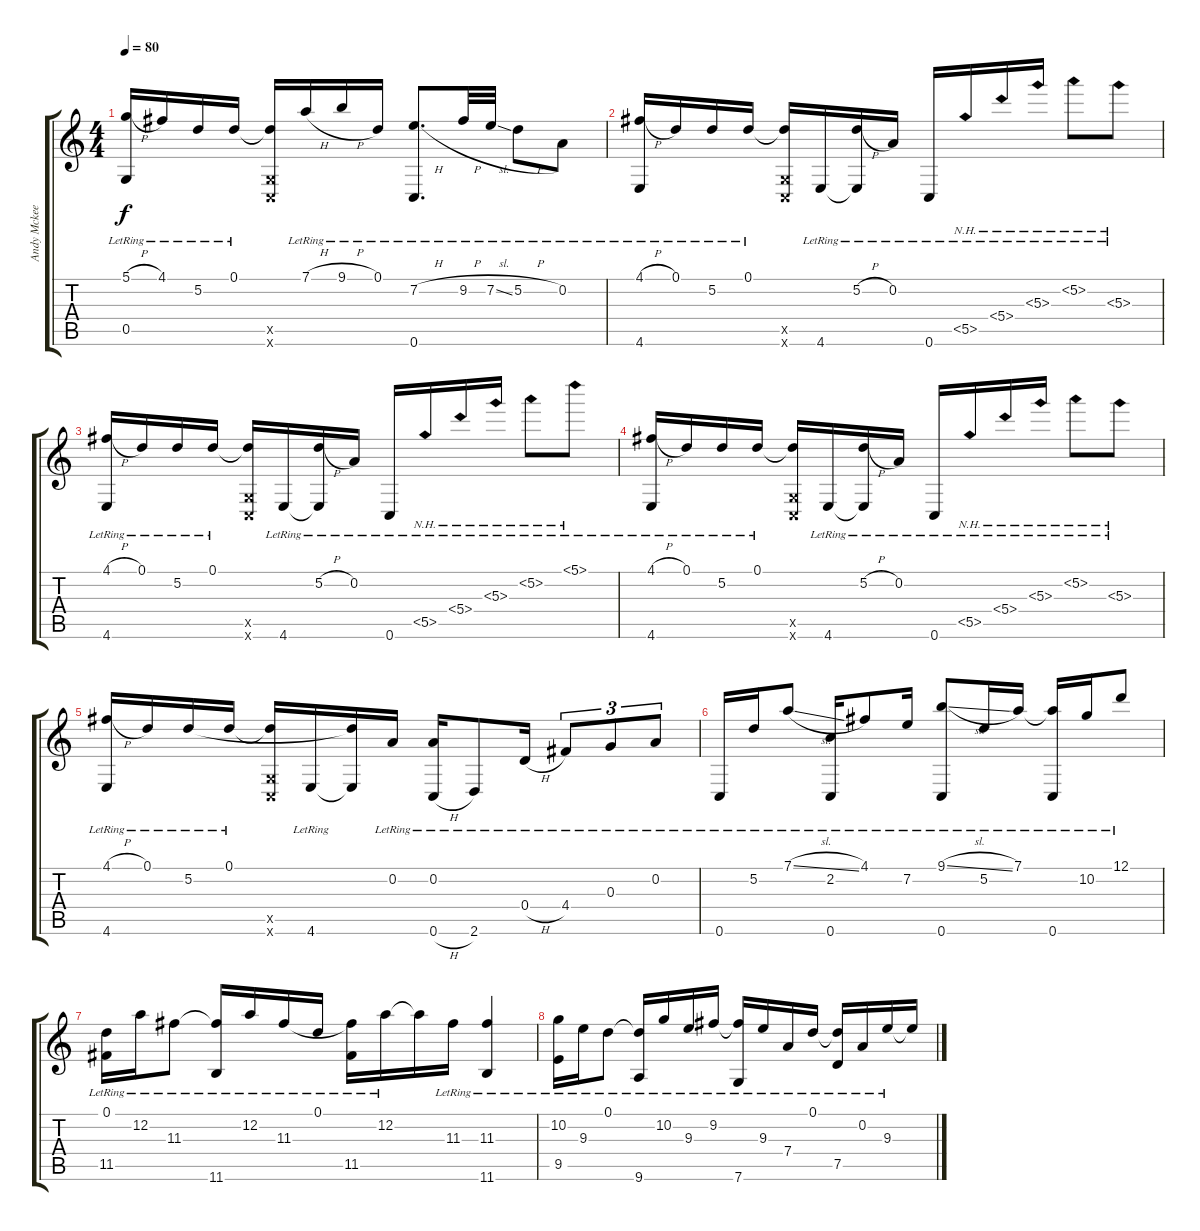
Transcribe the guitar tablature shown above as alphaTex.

\track ("Andy Mckee" "Andy Mckee") {instrument acousticguitarsteel}
\staff {score tabs}
\tuning (D4 A3 G3 D3 G2 C2) {hide}
\ts (4 4)
\tempo 80
\clef g2
\ks c
(5.1{h lr} 0.5{lr}).16{dy f} 4.1{lr}.16 5.2{lr}.16 0.1{lr}.16 (0.1{t} 0.5{x} 0.6{x}).16 7.1{h lr}.16 9.1{h lr}.16 0.1{lr}.16 (7.2{h lr} 0.6{lr}).8{d} 9.2{h lr}.32 7.2{sl lr}.32 5.2{h lr}.8 0.2{lr}.8 |
(4.1{h lr} 4.6{lr}).16 0.1{lr}.16 5.2{lr}.16 0.1{lr}.16 (0.1{t} 0.5{x} 0.6{x}).16 4.6{lr}.16 (5.2{h lr} 4.6{t}).16 0.2{lr}.16 0.6{lr}.16 5.5{nh lr}.16 5.4{nh lr}.16 5.3{nh lr}.16 5.2{nh lr}.8 5.3{nh lr}.8 |
(4.1{h lr} 4.6{lr}).16 0.1{lr}.16 5.2{lr}.16 0.1{lr}.16 (0.1{t} 0.5{x} 0.6{x}).16 4.6{lr}.16 (5.2{h lr} 4.6{t}).16 0.2{lr}.16 0.6{lr}.16 5.5{nh lr}.16 5.4{nh lr}.16 5.3{nh lr}.16 5.2{nh lr}.8 5.1{nh lr}.8 |
(4.1{h lr} 4.6{lr}).16 0.1{lr}.16 5.2{lr}.16 0.1{lr}.16 (0.1{t} 0.5{x} 0.6{x}).16 4.6{lr}.16 (5.2{h lr} 4.6{t}).16 0.2{lr}.16 0.6{lr}.16 5.5{nh lr}.16 5.4{nh lr}.16 5.3{nh lr}.16 5.2{nh lr}.8 5.3{nh lr}.8 |
(4.1{h lr} 4.6{lr}).16 0.1{lr}.16 5.2{lr}.16 0.1{lr}.16 (0.1{t} 0.5{x} 0.6{x}).16 4.6{lr}.16 (5.2{t} 4.6{t}).16 0.2{lr}.16 (0.2{lr} 0.6{h lr}).16 2.6{lr}.8 0.4{h lr}.16 4.4{lr}.8{tu (3 2)} 0.3{lr}.8{tu (3 2)} 0.2{lr}.8{tu (3 2)} |
0.6{lr}.16 5.2{lr}.16 7.1{sl lr}.8 (2.2{lr} 0.6{lr}).16 4.1{lr}.8 7.2{lr}.16 (9.1{sl lr} 0.6{lr}).8 5.2{lr}.16 7.1{lr}.16 (7.1{t} 0.6{lr}).16 10.2{lr}.16 12.1{lr}.8 |
(0.1{lr} 11.5{lr}).16 12.2{lr}.16 11.3{lr}.8 (11.3{t} 11.6{lr}).16 12.2{lr}.16 11.3{lr}.16 0.1{lr}.16 (11.3{t} 11.5{lr}).16 12.2{lr}.16 12.2{t}.16 11.3{lr}.16 (11.3{lr} 11.6{lr}).4 |
(10.2{lr} 9.5{lr}).16 9.3{lr}.16 0.1{lr}.8 (0.1{t} 9.6{lr}).16 10.2{lr}.16 9.3{lr}.16 9.2{lr}.16 (9.2{t} 7.6{lr}).16 9.3{lr}.16 7.4{lr}.16 0.1{lr}.16 (0.1{t} 7.5{lr}).16 0.2{lr}.16 9.3{lr}.16 9.3{t}.16
